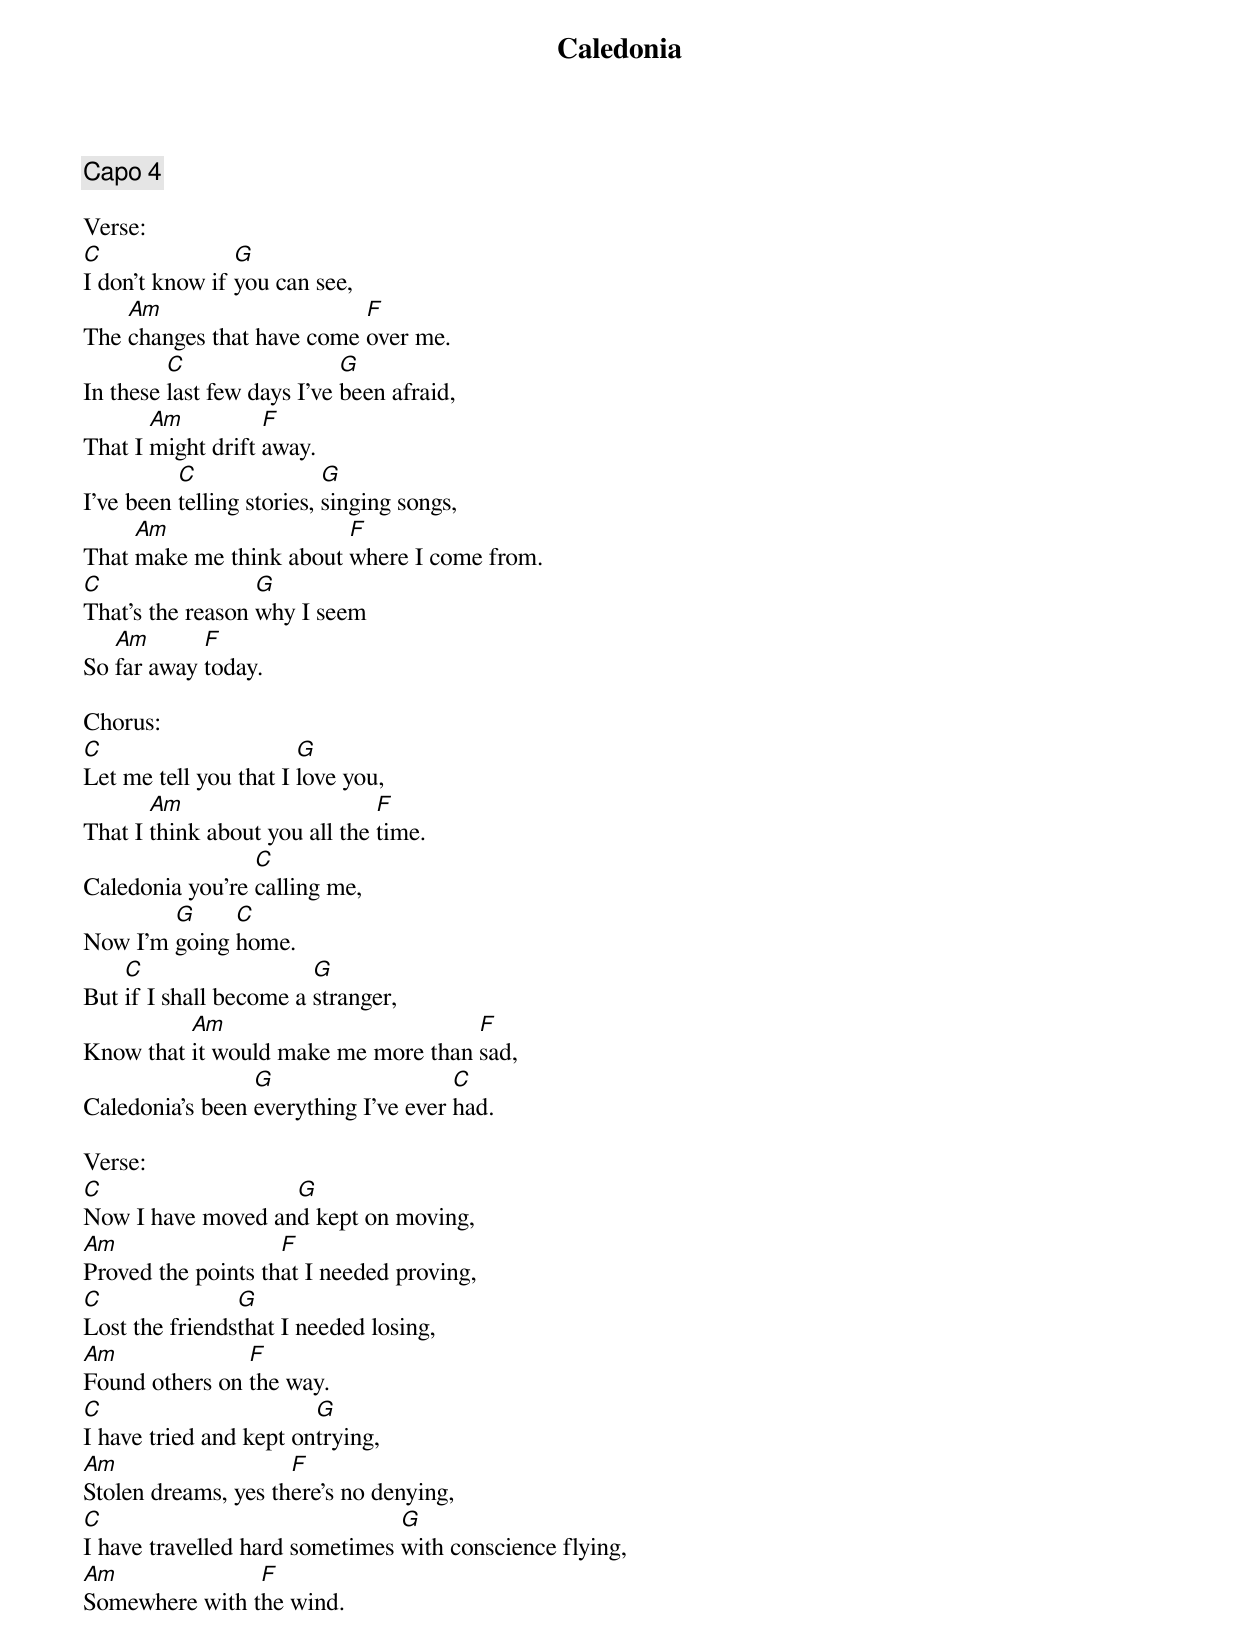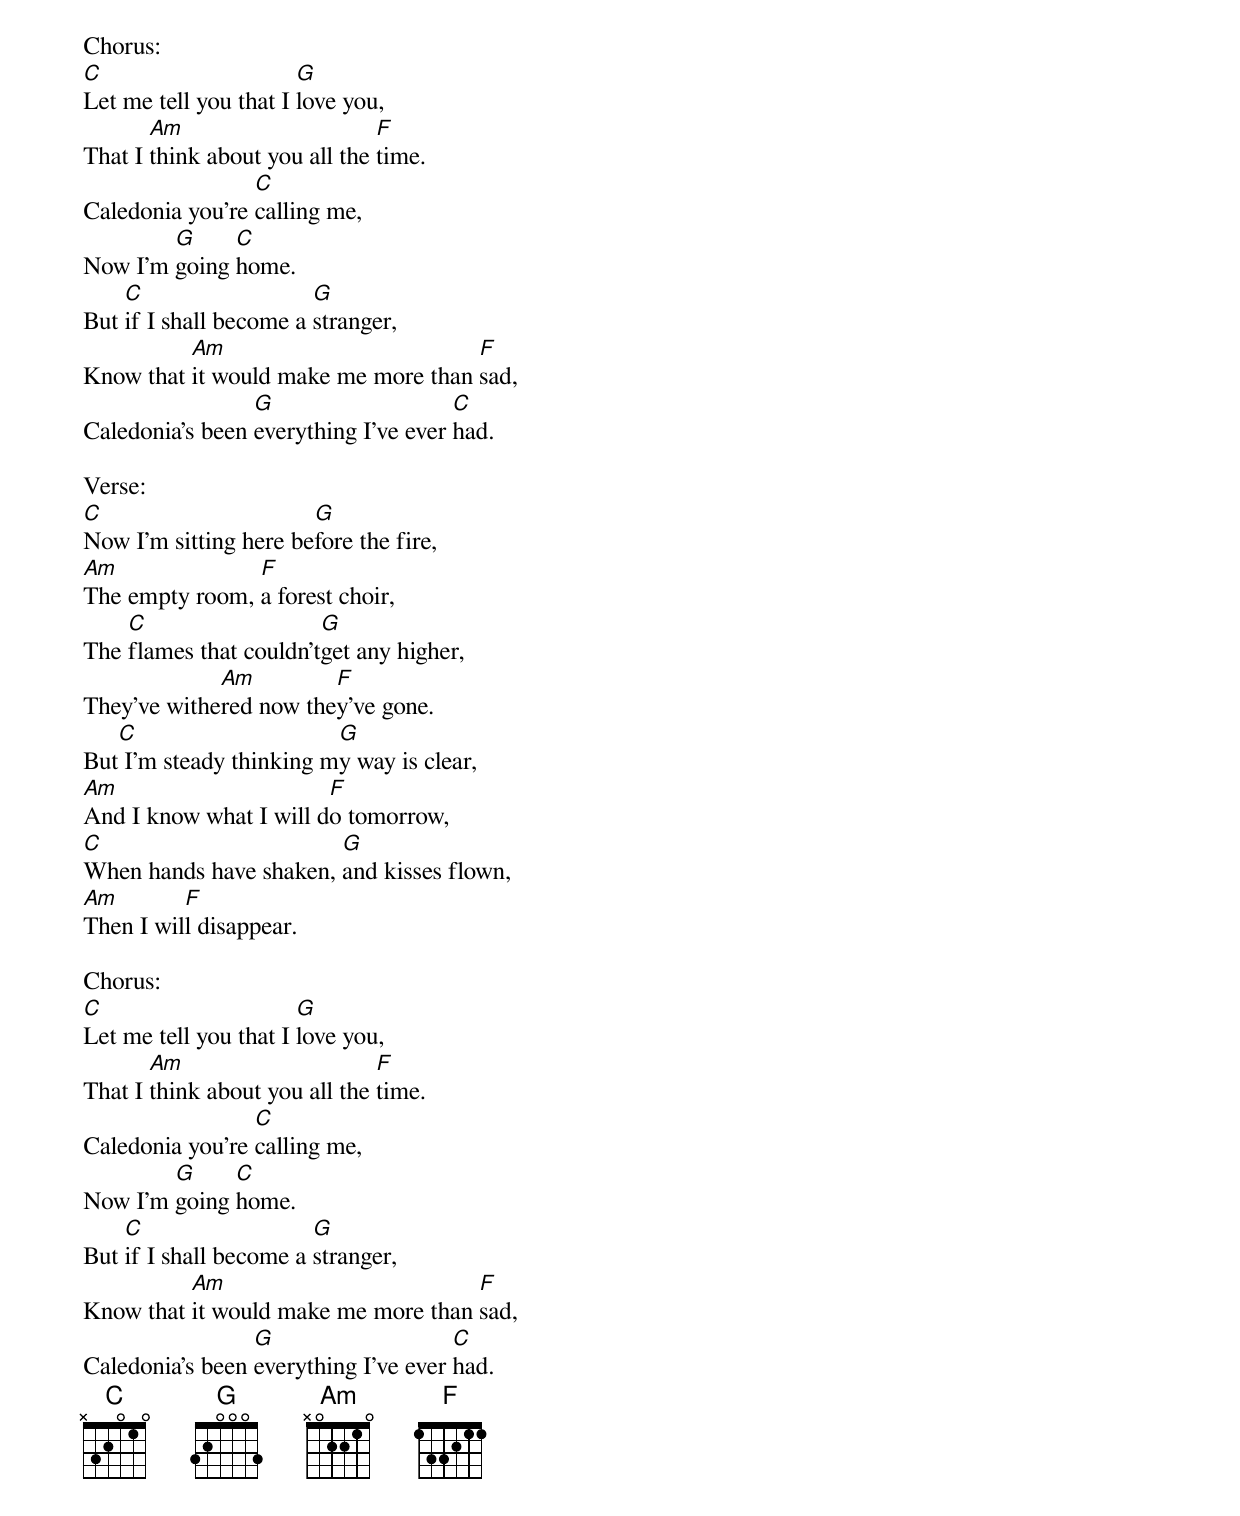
{title:Caledonia}
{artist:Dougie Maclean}
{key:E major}
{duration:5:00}
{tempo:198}
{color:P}

{comment: Capo 4}

Verse:
[C]I don't know if [G]you can see,
The [Am]changes that have come [F]over me.
In these [C]last few days I've [G]been afraid,
That I [Am]might drift [F]away.
I've been [C]telling stories, [G]singing songs,
That [Am]make me think about [F]where I come from.
[C]That's the reason [G]why I seem
So [Am]far away [F]today.

Chorus:
[C]Let me tell you that I [G]love you,
That I [Am]think about you all the [F]time.
Caledonia you're [C]calling me,
Now I'm [G]going [C]home.
But [C]if I shall become a [G]stranger,
Know that [Am]it would make me more than [F]sad,
Caledonia's been [G]everything I've ever [C]had.

Verse:
[C]Now I have moved an[G]d kept on moving,
[Am]Proved the points th[F]at I needed proving,
[C]Lost the friends[G]that I needed losing,
[Am]Found others on [F]the way.
[C]I have tried and kept on[G]trying,
[Am]Stolen dreams, yes th[F]ere's no denying,
[C]I have travelled hard sometimes [G]with conscience flying,
[Am]Somewhere with t[F]he wind.

Chorus:
[C]Let me tell you that I [G]love you,
That I [Am]think about you all the [F]time.
Caledonia you're [C]calling me,
Now I'm [G]going [C]home.
But [C]if I shall become a [G]stranger,
Know that [Am]it would make me more than [F]sad,
Caledonia's been [G]everything I've ever [C]had.

Verse:
[C]Now I'm sitting here be[G]fore the fire,
[Am]The empty room, [F]a forest choir,
The [C]flames that couldn't[G]get any higher,
They've withe[Am]red now the[F]y've gone.
But[C] I'm steady thinking m[G]y way is clear,
[Am]And I know what I will d[F]o tomorrow,
[C]When hands have shaken, [G]and kisses flown,
[Am]Then I wil[F]l disappear.

Chorus:
[C]Let me tell you that I [G]love you,
That I [Am]think about you all the [F]time.
Caledonia you're [C]calling me,
Now I'm [G]going [C]home.
But [C]if I shall become a [G]stranger,
Know that [Am]it would make me more than [F]sad,
Caledonia's been [G]everything I've ever [C]had.
